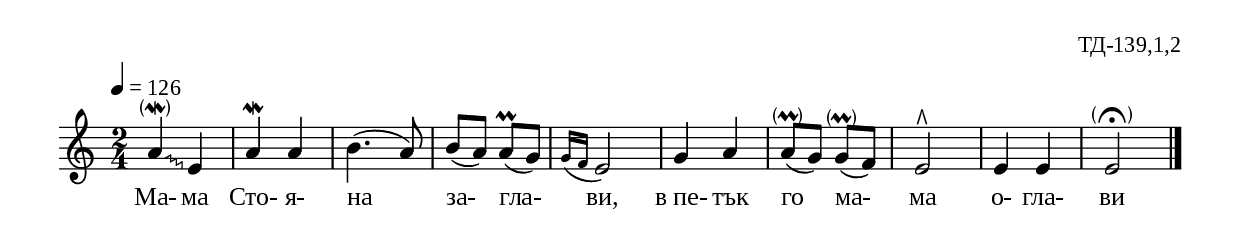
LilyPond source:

%{
sva_139_1_02
%}

\include "td-preamble.ly"

\score {
\relative c'' {
\tempo 4 = 126
\time 2/4
\override Glissando #'style = #'zigzag
\parS
a4\glissando-\parenthesize\mordent e | a\mordent a | 
b4.( a8) | b8([ a]) a[(\prall g]) |
\acciaccatura { g16[ f] } e2 | g4 a | 
a8-\parenthesize\prall([ g)] g-\parenthesize\prall[( f]) | e2^\rtoe | e4 e | e2-\parenthesize\fermata
 \bar "|." 
}
\addlyrics { Ма- ма Сто- я- на за- гла- ви, "в пе-" тък го ма- ма о- гла- ви }
%
\layout {
  indent = #0
  line-width = 190\mm
  ragged-right=##f
}
%
\midi { 
	\context {
		\Score tempoWholesPerMinute = #(ly:make-moment 126 4)
		}
	}
}
%
\header{
  opus = "ТД-139,1,2"
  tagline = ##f
}


